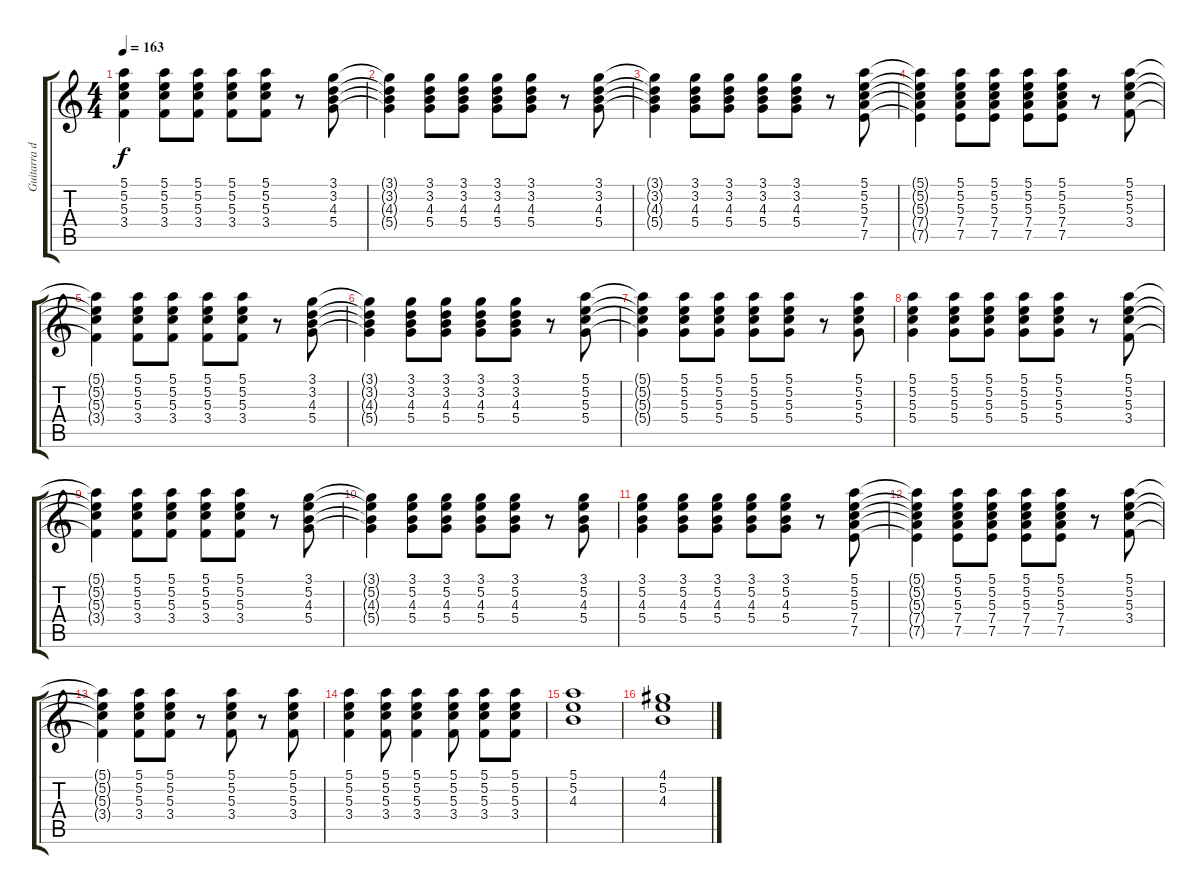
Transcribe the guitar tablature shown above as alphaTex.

\track ("Guitarra de Apoyo" "Guitarra d") {instrument distortionguitar}
\staff {score tabs}
\tuning (E4 B3 G3 D3 A2 E2) {hide}
\ts (4 4)
\tempo 163
\clef g2
\ks c
(5.1{t} 5.2{t} 5.3{t} 3.4{t}).4{dy f} (5.1 5.2 5.3 3.4).8 (5.1 5.2 5.3 3.4).8 (5.1 5.2 5.3 3.4).8 (5.1 5.2 5.3 3.4).8 r.8 (3.1 3.2 4.3 5.4).8 |
(3.1{t} 3.2{t} 4.3{t} 5.4{t}).4 (3.1 3.2 4.3 5.4).8 (3.1 3.2 4.3 5.4).8 (3.1 3.2 4.3 5.4).8 (3.1 3.2 4.3 5.4).8 r.8 (3.1 3.2 4.3 5.4).8 |
(3.1{t} 3.2{t} 4.3{t} 5.4{t}).4 (3.1 3.2 4.3 5.4).8 (3.1 3.2 4.3 5.4).8 (3.1 3.2 4.3 5.4).8 (3.1 3.2 4.3 5.4).8 r.8 (5.1 5.2 5.3 7.4 7.5).8 |
(5.1{t} 5.2{t} 5.3{t} 7.4{t} 7.5{t}).4 (5.1 5.2 5.3 7.4 7.5).8 (5.1 5.2 5.3 7.4 7.5).8 (5.1 5.2 5.3 7.4 7.5).8 (5.1 5.2 5.3 7.4 7.5).8 r.8 (5.1 5.2 5.3 3.4).8 |
(5.1{t} 5.2{t} 5.3{t} 3.4{t}).4 (5.1 5.2 5.3 3.4).8 (5.1 5.2 5.3 3.4).8 (5.1 5.2 5.3 3.4).8 (5.1 5.2 5.3 3.4).8 r.8 (3.1 3.2 4.3 5.4).8 |
(3.1{t} 3.2{t} 4.3{t} 5.4{t}).4 (3.1 3.2 4.3 5.4).8 (3.1 3.2 4.3 5.4).8 (3.1 3.2 4.3 5.4).8 (3.1 3.2 4.3 5.4).8 r.8 (5.1 5.2 5.3 5.4).8 |
(5.1{t} 5.2{t} 5.3{t} 5.4{t}).4 (5.1 5.2 5.3 5.4).8 (5.1 5.2 5.3 5.4).8 (5.1 5.2 5.3 5.4).8 (5.1 5.2 5.3 5.4).8 r.8 (5.1 5.2 5.3 5.4).8 |
(5.1 5.2 5.3 5.4).4 (5.1 5.2 5.3 5.4).8 (5.1 5.2 5.3 5.4).8 (5.1 5.2 5.3 5.4).8 (5.1 5.2 5.3 5.4).8 r.8 (5.1 5.2 5.3 3.4).8 |
(5.1{t} 5.2{t} 5.3{t} 3.4{t}).4 (5.1 5.2 5.3 3.4).8 (5.1 5.2 5.3 3.4).8 (5.1 5.2 5.3 3.4).8 (5.1 5.2 5.3 3.4).8 r.8 (3.1 5.2 4.3 5.4).8 |
(3.1{t} 5.2{t} 4.3{t} 5.4{t}).4 (3.1 5.2 4.3 5.4).8 (3.1 5.2 4.3 5.4).8 (3.1 5.2 4.3 5.4).8 (3.1 5.2 4.3 5.4).8 r.8 (3.1 5.2 4.3 5.4).8 |
(3.1 5.2 4.3 5.4).4 (3.1 5.2 4.3 5.4).8 (3.1 5.2 4.3 5.4).8 (3.1 5.2 4.3 5.4).8 (3.1 5.2 4.3 5.4).8 r.8 (5.1 5.2 5.3 7.4 7.5).8 |
(5.1{t} 5.2{t} 5.3{t} 7.4{t} 7.5{t}).4 (5.1 5.2 5.3 7.4 7.5).8 (5.1 5.2 5.3 7.4 7.5).8 (5.1 5.2 5.3 7.4 7.5).8 (5.1 5.2 5.3 7.4 7.5).8 r.8 (5.1 5.2 5.3 3.4).8 |
(5.1{t} 5.2{t} 5.3{t} 3.4{t}).4 (5.1 5.2 5.3 3.4).8 (5.1 5.2 5.3 3.4).8 r.8 (5.1 5.2 5.3 3.4).8 r.8 (5.1 5.2 5.3 3.4).8 |
(5.1 5.2 5.3 3.4).4 (5.1 5.2 5.3 3.4).8 (5.1 5.2 5.3 3.4).4 (5.1 5.2 5.3 3.4).8 (5.1 5.2 5.3 3.4).8 (5.1 5.2 5.3 3.4).8 |
(5.1 5.2 4.3).1 |
(4.1 5.2 4.3).1
